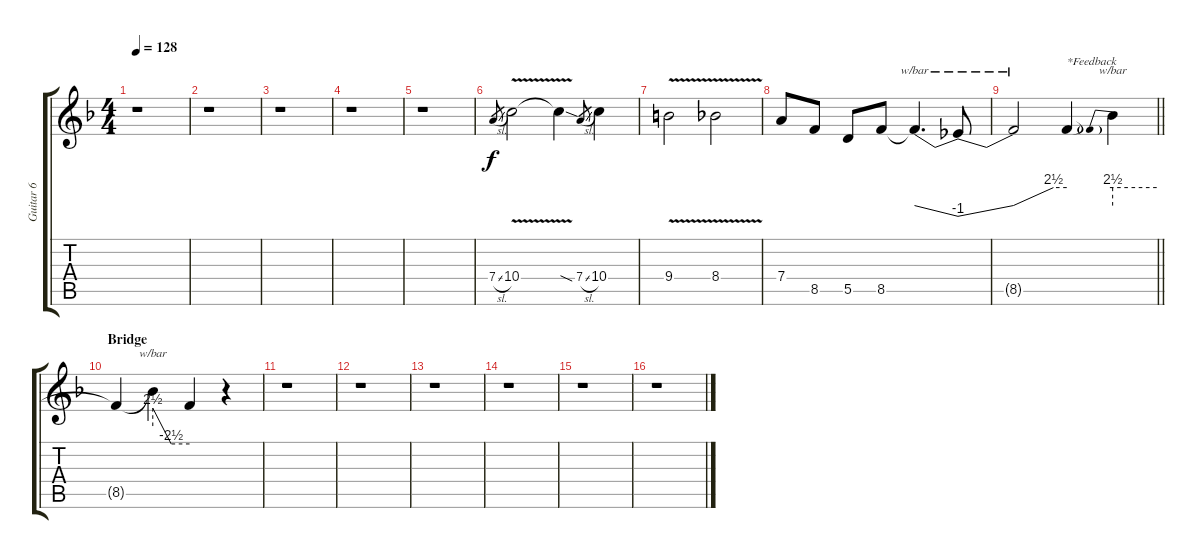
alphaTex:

\track ("Guitar 6" "Guitar 6") {instrument distortionguitar}
\staff {score tabs}
\tuning (E4 B3 G3 D3 A2 D2) {hide}
\ts (4 4)
\tempo 128
\clef g2
\ks dminor
r.1{dy f} |
r.1 |
r.1 |
r.1 |
r.1 |
7.4{sl}.8{gr} 10.4{v}.2 10.4{sod t}.4 7.4{sl}.8{gr} 10.4.4 |
9.4{v}.2 8.4{v}.2 |
7.4.8 8.5.8 5.5.8 8.5.8 8.5{t}.4{d tbe (dive default 0 0 60 -4)} 8.5{t}.8{tbe (dive default 0 -4 60 0)} |
\barLineRight lightlight
8.5{t}.2{tbe (custom default 0 0 45 10 60 10)} 8.5{t}.4{txt "*Feedback"} 8.5{t}.4{tbe (predive default 0 10 60 10)} |
\section ("" "Bridge")
8.5{t}.4 8.5{t}.4{tbe (custom default 0 10 30 -10 60 -10)} 8.5{t}.4 r.4 |
r.1 |
r.1 |
r.1 |
r.1 |
r.1 |
r.1
